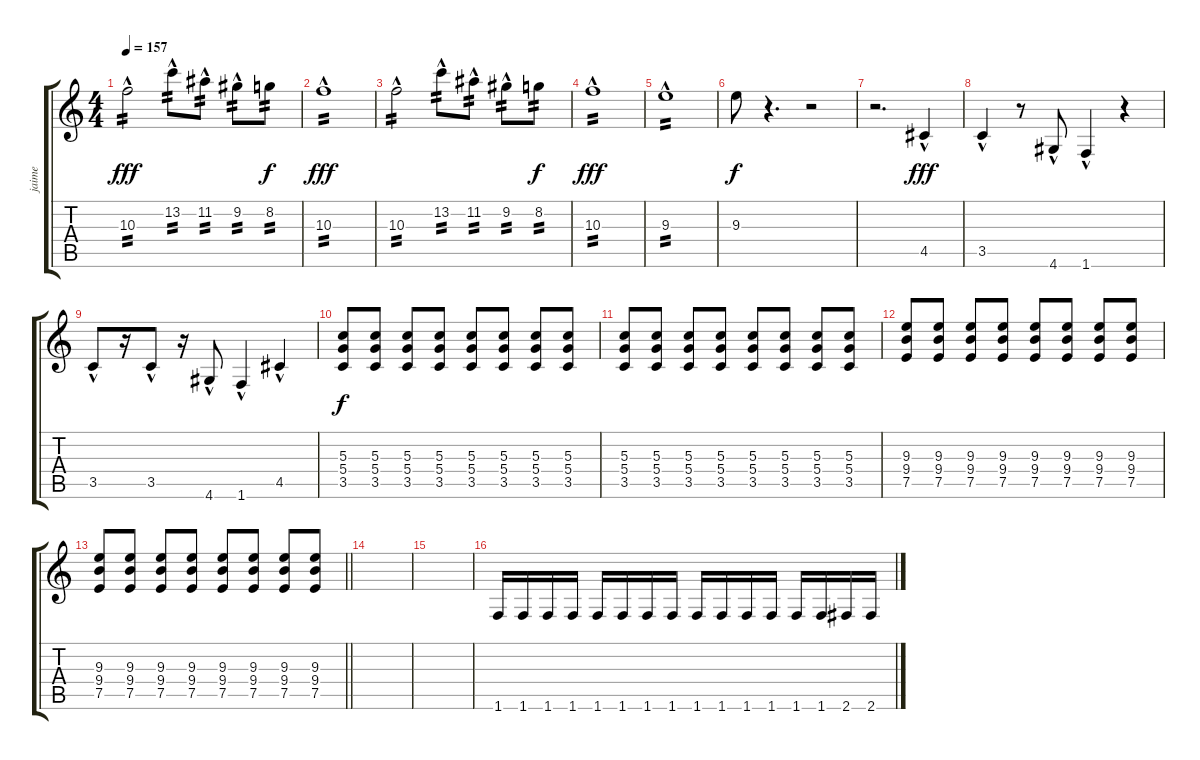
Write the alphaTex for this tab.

\track ("jaime" "jaime") {instrument distortionguitar}
\staff {score tabs}
\tuning (E4 B3 G3 D3 A2 E2) {hide}
\ts (4 4)
\tempo 157
\clef g2
\ks c
10.3{hac}.2{tp 2 dy fff} 13.2{hac}.8{tp 2} 11.2{hac}.8{tp 2} 9.2{hac}.8{tp 2} 8.2.8{tp 2 dy f} |
10.3{hac}.1{tp 2 dy fff} |
10.3{hac}.2{tp 2} 13.2{hac}.8{tp 2} 11.2{hac}.8{tp 2} 9.2{hac}.8{tp 2} 8.2.8{tp 2 dy f} |
10.3{hac}.1{tp 2 dy fff} |
9.3{hac}.1{tp 2} |
9.3.8{dy f} r.4{d} r.2 |
r.2{d} 4.5{hac}.4{dy fff} |
3.5{hac}.4 r.8 4.6{hac}.8 1.6{hac}.4 r.4 |
3.5{hac}.8 r.16 3.5{hac}.8 r.16 4.6{hac}.8 1.6{hac}.4 4.5{hac}.4 |
(5.3 5.4 3.5).8{dy f volume 9} (5.3 5.4 3.5).8 (5.3 5.4 3.5).8 (5.3 5.4 3.5).8 (5.3 5.4 3.5).8 (5.3 5.4 3.5).8 (5.3 5.4 3.5).8 (5.3 5.4 3.5).8 |
(5.3 5.4 3.5).8 (5.3 5.4 3.5).8 (5.3 5.4 3.5).8 (5.3 5.4 3.5).8 (5.3 5.4 3.5).8 (5.3 5.4 3.5).8 (5.3 5.4 3.5).8 (5.3 5.4 3.5).8 |
(9.3 9.4 7.5).8 (9.3 9.4 7.5).8 (9.3 9.4 7.5).8 (9.3 9.4 7.5).8 (9.3 9.4 7.5).8 (9.3 9.4 7.5).8 (9.3 9.4 7.5).8 (9.3 9.4 7.5).8 |
\barLineRight lightlight
(9.3 9.4 7.5).8 (9.3 9.4 7.5).8 (9.3 9.4 7.5).8 (9.3 9.4 7.5).8 (9.3 9.4 7.5).8 (9.3 9.4 7.5).8 (9.3 9.4 7.5).8 (9.3 9.4 7.5).8 |
|
|
1.6.16{volume 12} 1.6.16 1.6.16 1.6.16 1.6.16 1.6.16 1.6.16 1.6.16 1.6.16 1.6.16 1.6.16 1.6.16 1.6.16 1.6.16 2.6.16 2.6.16
